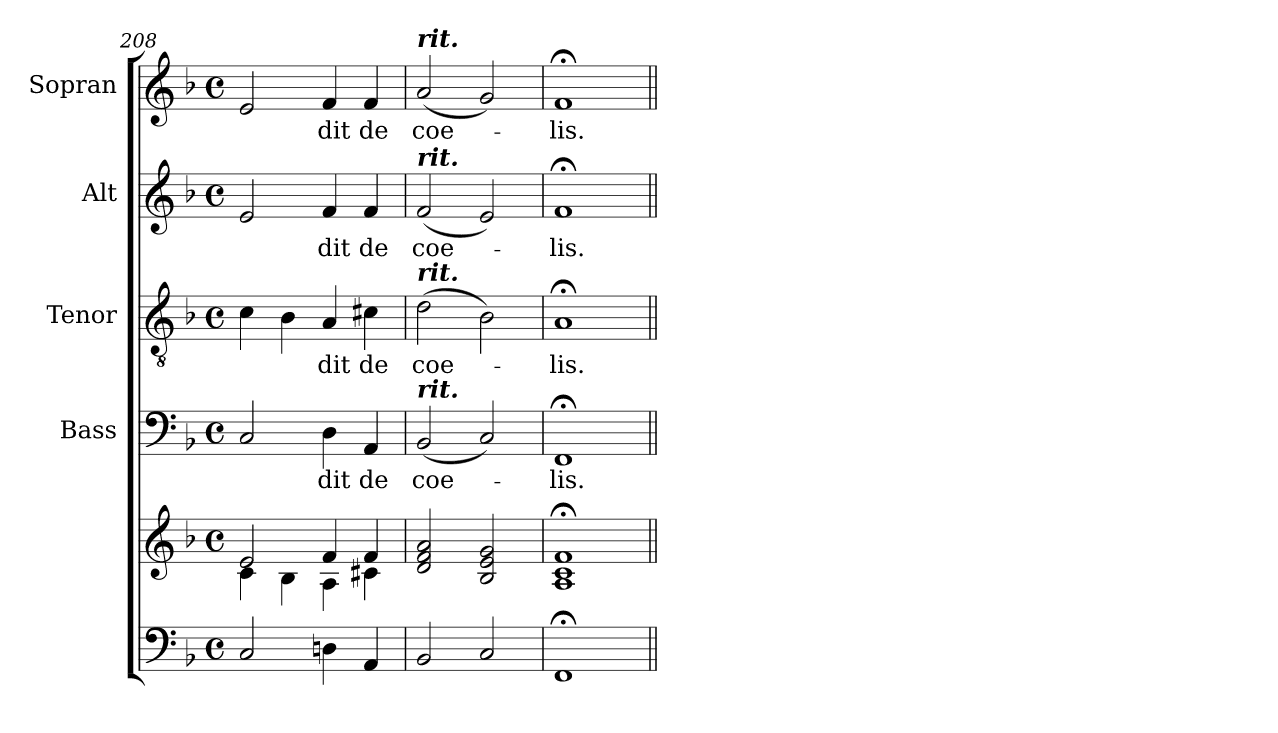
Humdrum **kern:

**kern	**kern	**kern	**text	**kern	**text	**kern	**text	**kern	**text
*part5	*part5	*part4	*part4	*part3	*part3	*part2	*part2	*part1	*part1
*staff6	*staff5	*staff4	*staff4	*staff3	*staff3	*staff2	*staff2	*staff1	*staff1
*	*	*I"Bass	*	*I"Tenor	*	*I"Alt	*	*I"Sopran	*
*	*	*I'B.	*	*I'T.	*	*I'A.	*	*I'S.	*
*clefF4	*clefG2	*clefF4	*	*clefGv2	*	*clefG2	*	*clefG2	*
*k[b-]	*k[b-]	*k[b-]	*	*k[b-]	*	*k[b-]	*	*k[b-]	*
*F:	*F:	*F:	*	*F:	*	*F:	*	*F:	*
*M4/4	*M4/4	*M4/4	*	*M4/4	*	*M4/4	*	*M4/4	*
*met(c)	*met(c)	*met(c)	*	*met(c)	*	*met(c)	*	*met(c)	*
=208	=208	=208	=208	=208	=208	=208	=208	=208	=208
*	*^	*	*	*	*	*	*	*	*
2C/	2e/	4c\	2C/	.	4c\	.	2e/	.	2e/	.
.	.	4B-\	.	.	4B-\	.	.	.	.	.
!	!	!	!	!LO:LY:b	!	!LO:LY:b	!	!LO:LY:b	!	!LO:LY:b
4Dn\	4f/	4A\	4D\	-dit	4A/	-dit	4f/	-dit	4f/	-dit
!	!	!	!	!LO:LY:b	!	!LO:LY:b	!	!LO:LY:b	!	!LO:LY:b
4AA/	4f/	4c#X\	4AA/	de	4c#X\	de	4f/	de	4f/	de
=209	=209	=209	=209	=209	=209	=209	=209	=209	=209	=209
!	!	!	!	!	!	!	!	!	!LO:TX:a:Bi:t=rit.	!
!	!	!	!	!	!	!	!LO:TX:a:Bi:t=rit.	!	!	!
!	!	!	!	!	!LO:TX:a:Bi:t=rit.	!	!	!	!	!
!	!	!	!LO:TX:a:Bi:t=rit.	!	!	!	!	!	!	!
!	!LO:TX:b:Bi:t=rit.	!	!	!	!	!	!	!	!	!
!	!	!	!	!LO:LY:b	!	!LO:LY:b	!	!LO:LY:b	!	!LO:LY:b
*	*v	*v	*	*	*	*	*	*	*	*
2BB-/	2d/ 2f/ 2a/	(<2BB-/	coe-	(>2d\	coe-	(<2f/	coe-	(<2a/	coe-
2C/	2B-/ 2e/ 2g/	2C/)	.	2B-\)	.	2e/)	.	2g/)	.
=210	=210	=210	=210	=210	=210	=210	=210	=210	=210
!	!	!	!LO:LY:b	!	!LO:LY:b	!	!LO:LY:b	!	!LO:LY:b
1FF;	1A; 1c; 1f;	1FF;<	-lis.	1A;<	-lis.	1f;<	-lis.	1f;<	-lis.
=||	=||	=||	=||	=||	=||	=||	=||	=||	=||
*-	*-	*-	*-	*-	*-	*-	*-	*-	*-
